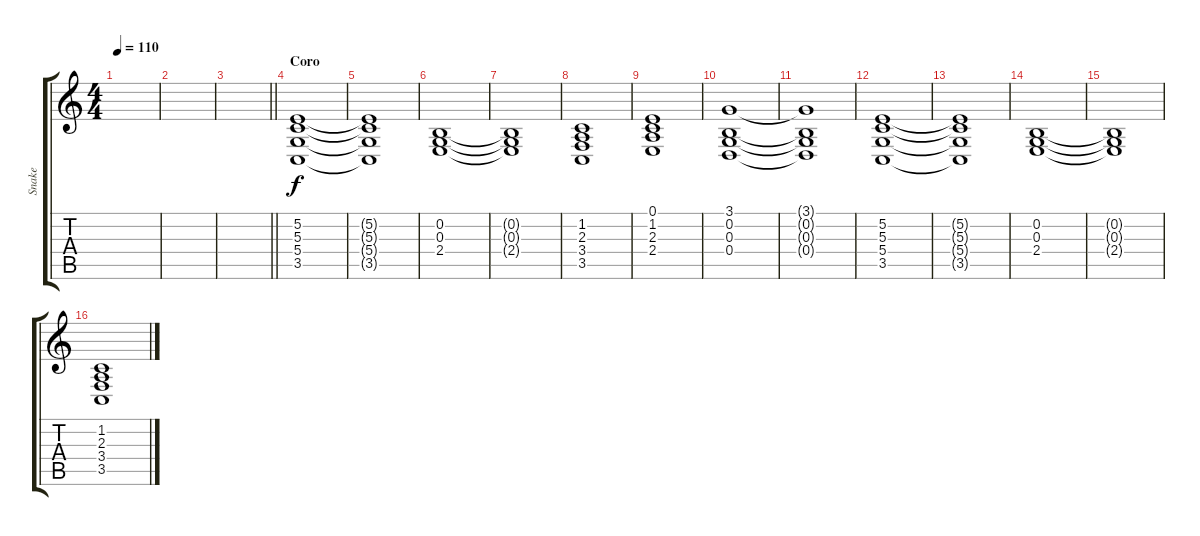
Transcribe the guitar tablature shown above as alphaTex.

\track ("Snake" "Snake") {instrument stringensemble1}
\staff {score tabs}
\tuning (E4 B3 G3 D3 A2 E2) {hide}
\ts (4 4)
\tempo 110
\clef g2
\ks c
|
|
\barLineRight lightlight
|
\section ("" "Coro")
(5.2 5.3 5.4 3.5).1 |
(5.2{t} 5.3{t} 5.4{t} 3.5{t}).1 |
(0.2 0.3 2.4).1 |
(0.2{t} 0.3{t} 2.4{t}).1 |
(1.2 2.3 3.4 3.5).1 |
(0.1 1.2 2.3 2.4).1 |
(3.1 0.2 0.3 0.4).1 |
(3.1{t} 0.2{t} 0.3{t} 0.4{t}).1 |
(5.2 5.3 5.4 3.5).1 |
(5.2{t} 5.3{t} 5.4{t} 3.5{t}).1 |
(0.2 0.3 2.4).1 |
(0.2{t} 0.3{t} 2.4{t}).1 |
(1.2 2.3 3.4 3.5).1
